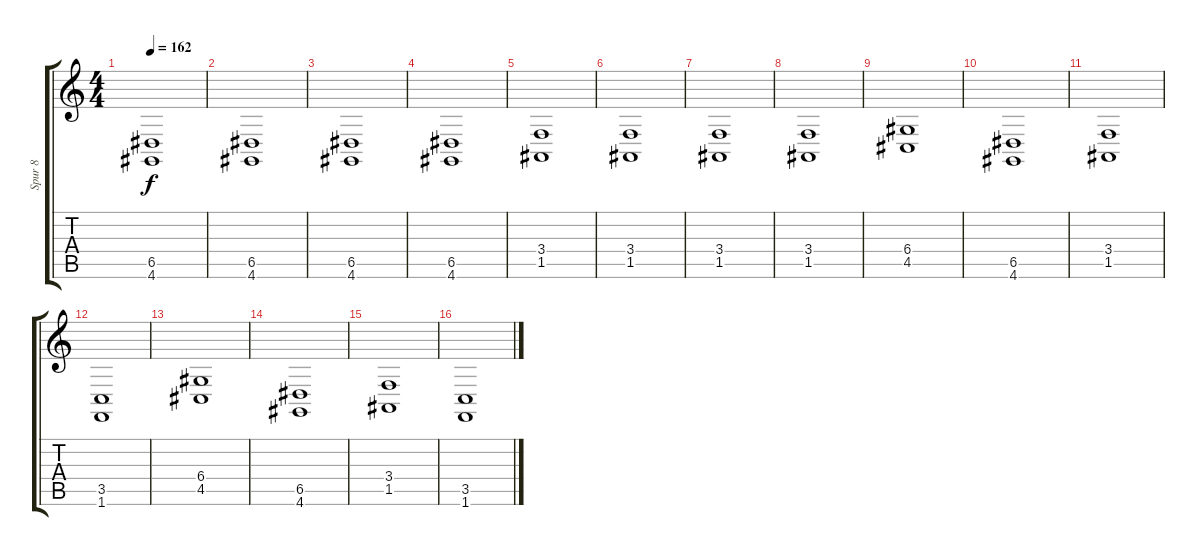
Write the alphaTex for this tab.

\track ("Spur 8" "Spur 8") {instrument acousticgrandpiano}
\staff {score tabs}
\tuning (E4 B3 G3 D3 A2 E2) {hide}
\ts (4 4)
\tempo 162
\clef g2
\ks c
(6.5 4.6).1{dy f} |
(6.5 4.6).1 |
(6.5 4.6).1 |
(6.5 4.6).1 |
(3.4 1.5).1 |
(3.4 1.5).1 |
(3.4 1.5).1 |
(3.4 1.5).1 |
(6.4 4.5).1 |
(6.5 4.6).1 |
(3.4 1.5).1 |
(3.5 1.6).1 |
(6.4 4.5).1 |
(6.5 4.6).1 |
(3.4 1.5).1 |
(3.5 1.6).1
